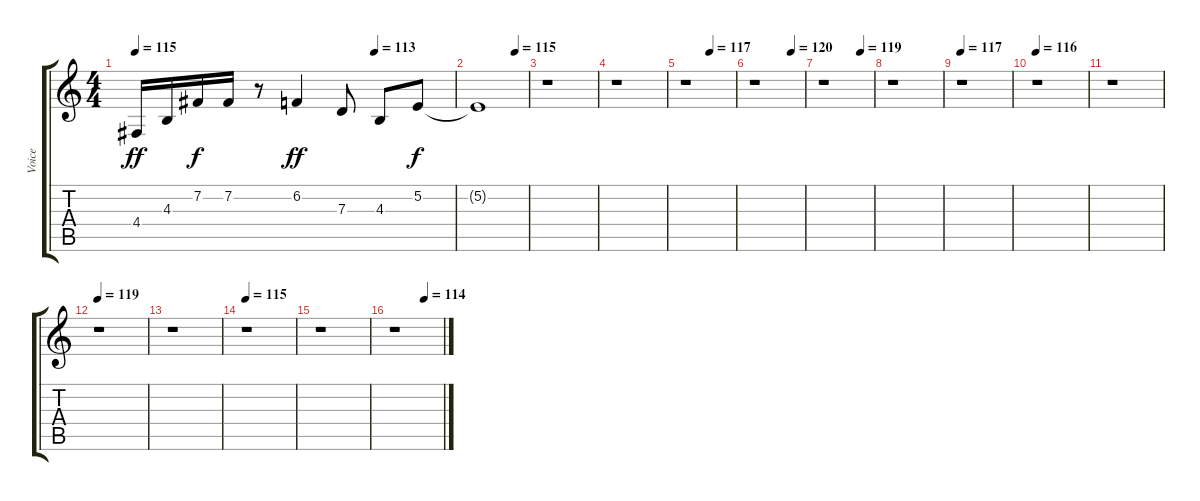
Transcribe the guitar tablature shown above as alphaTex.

\track ("Voice" "Voice") {instrument choiraahs}
\staff {score tabs}
\tuning (E4 B3 G3 D3 A2 E2) {hide}
\ts (4 4)
\tempo 115
\tempo (113 0.75)
\clef g2
\ks c
4.4.16{dy ff} 4.3.16 7.2.16{dy f} 7.2.16 r.8 6.2.4{dy ff} 7.3.8 4.3.8 5.2.8{dy f} |
\tempo (115 0.75)
5.2{t}.1 |
r.1 |
r.1 |
\tempo (117 0.5)
r.1 |
\tempo (120 0.75)
r.1 |
\tempo (119 0.75)
r.1 |
r.1 |
\tempo 117
r.1 |
\tempo 116
r.1 |
r.1 |
\tempo 119
r.1 |
r.1 |
\tempo 115
r.1 |
r.1 |
\tempo (114 0.625)
r.1
